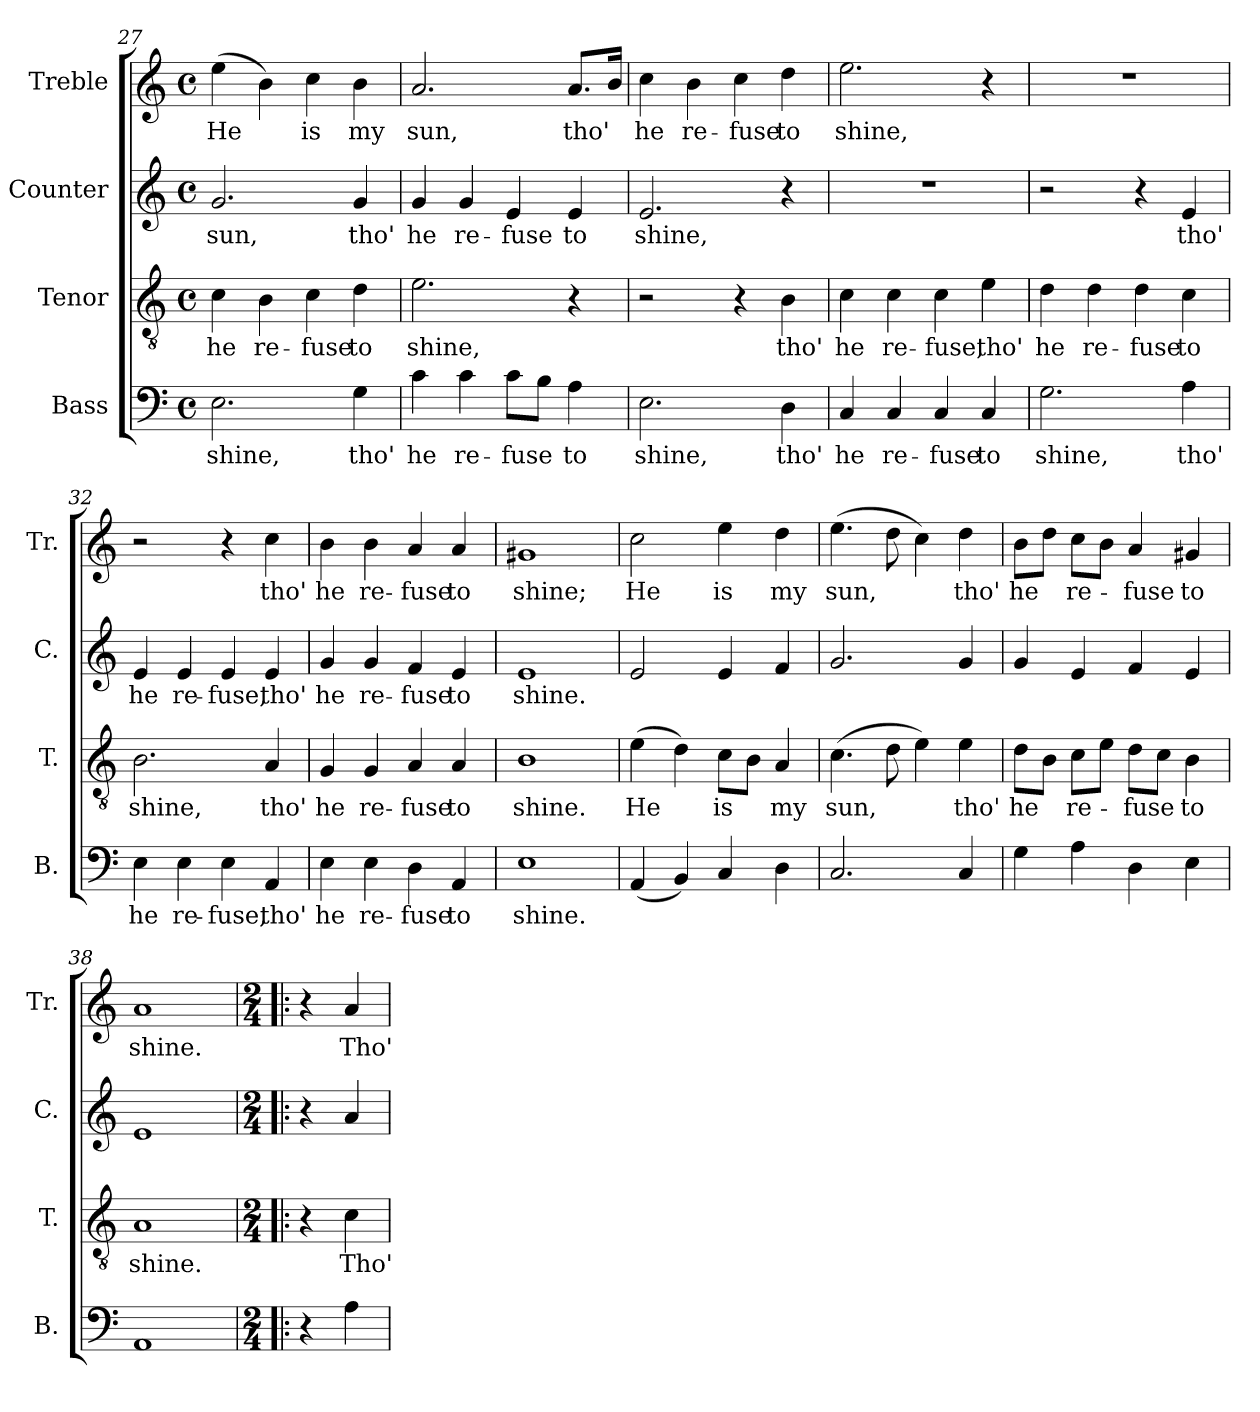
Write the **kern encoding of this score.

**kern	**text	**kern	**text	**kern	**text	**kern	**text
*part4	*part4	*part3	*part3	*part2	*part2	*part1	*part1
*staff4	*staff4	*staff3	*staff3	*staff2	*staff2	*staff1	*staff1
*I"Bass	*	*I"Tenor	*	*I"Counter	*	*I"Treble	*
*I'B.	*	*I'T.	*	*I'C.	*	*I'Tr.	*
*clefF4	*	*clefGv2	*	*clefG2	*	*clefG2	*
*k[]	*	*k[]	*	*k[]	*	*k[]	*
*M4/4	*	*M4/4	*	*M4/4	*	*M4/4	*
*met(c)	*	*met(c)	*	*met(c)	*	*met(c)	*
=27	=27	=27	=27	=27	=27	=27	=27
2.E\	shine,	4c\	he	2.g/	sun,	(4ee\	He
.	.	4B\	re-	.	.	4b\)	.
.	.	4c\	-fuse	.	.	4cc\	is
4G\	tho'	4d\	to	4g/	tho'	4b\	my
=28	=28	=28	=28	=28	=28	=28	=28
4c\	he	2.e\	shine,	4g/	he	2.a/	sun,
4c\	re-	.	.	4g/	re-	.	.
8c\L	-fuse	.	.	4e/	-fuse	.	.
8B\J	.	.	.	.	.	.	.
4A\	to	4r	.	4e/	to	8.a/L	tho'
.	.	.	.	.	.	16b/Jk	.
=29	=29	=29	=29	=29	=29	=29	=29
2.E\	shine,	2r	.	2.e/	shine,	4cc\	he
.	.	.	.	.	.	4b\	re-
.	.	4r	.	.	.	4cc\	-fuse
4D\	tho'	4B\	tho'	4r	.	4dd\	to
=30	=30	=30	=30	=30	=30	=30	=30
4C/	he	4c\	he	1r	.	2.ee\	shine,
4C/	re-	4c\	re-	.	.	.	.
4C/	-fuse	4c\	-fuse,	.	.	.	.
4C/	to	4e\	tho'	.	.	4r	.
=31	=31	=31	=31	=31	=31	=31	=31
2.G\	shine,	4d\	he	2r	.	1r	.
.	.	4d\	re-	.	.	.	.
.	.	4d\	-fuse	4r	.	.	.
4A\	tho'	4c\	to	4e/	tho'	.	.
=32	=32	=32	=32	=32	=32	=32	=32
4E\	he	2.B\	shine,	4e/	he	2r	.
4E\	re-	.	.	4e/	re-	.	.
4E\	-fuse,	.	.	4e/	-fuse,	4r	.
4AA/	tho'	4A/	tho'	4e/	tho'	4cc\	tho'
!!LO:LB:g=z
=33	=33	=33	=33	=33	=33	=33	=33
4E\	he	4G/	he	4g/	he	4b\	he
4E\	re-	4G/	re-	4g/	re-	4b\	re-
4D\	-fuse	4A/	-fuse	4f/	-fuse	4a/	-fuse
4AA/	to	4A/	to	4e/	to	4a/	to
=34	=34	=34	=34	=34	=34	=34	=34
1E	shine.	1B	shine.	1e	shine.	1g#X	shine;
=35	=35	=35	=35	=35	=35	=35	=35
(4AA/	.	(4e\	He	2e/	.	2cc\	He
4BB/)	.	4d\)	.	.	.	.	.
4C/	.	8c\L	is	4e/	.	4ee\	is
.	.	8B\J	.	.	.	.	.
4D\	.	4A/	my	4f/	.	4dd\	my
=36	=36	=36	=36	=36	=36	=36	=36
2.C/	.	(4.c\	sun,	2.g/	.	(4.ee\	sun,
.	.	8d\	.	.	.	8dd\	.
.	.	4e\)	.	.	.	4cc\)	.
4C/	.	4e\	tho'	4g/	.	4dd\	tho'
=37	=37	=37	=37	=37	=37	=37	=37
4G\	.	8d\L	he	4g/	.	8b\L	he
.	.	8B\J	.	.	.	8dd\J	.
4A\	.	8c\L	re-	4e/	.	8cc\L	re-
.	.	8e\J	.	.	.	8b\J	.
4D\	.	8d\L	-fuse	4f/	.	4a/	-fuse
.	.	8c\J	.	.	.	.	.
4E\	.	4B\	to	4e/	.	4g#X/	to
=38	=38	=38	=38	=38	=38	=38	=38
1AA	.	1A	shine.	1e	.	1a	shine.
=39!|:	=39!|:	=39!|:	=39!|:	=39!|:	=39!|:	=39!|:	=39!|:
*M2/4	*	*M2/4	*	*M2/4	*	*M2/4	*
4r	.	4r	.	4r	.	4r	.
4A\	.	4c\	Tho'	4a/	.	4a/	Tho'
=	=	=	=	=	=	=	=
*-	*-	*-	*-	*-	*-	*-	*-
